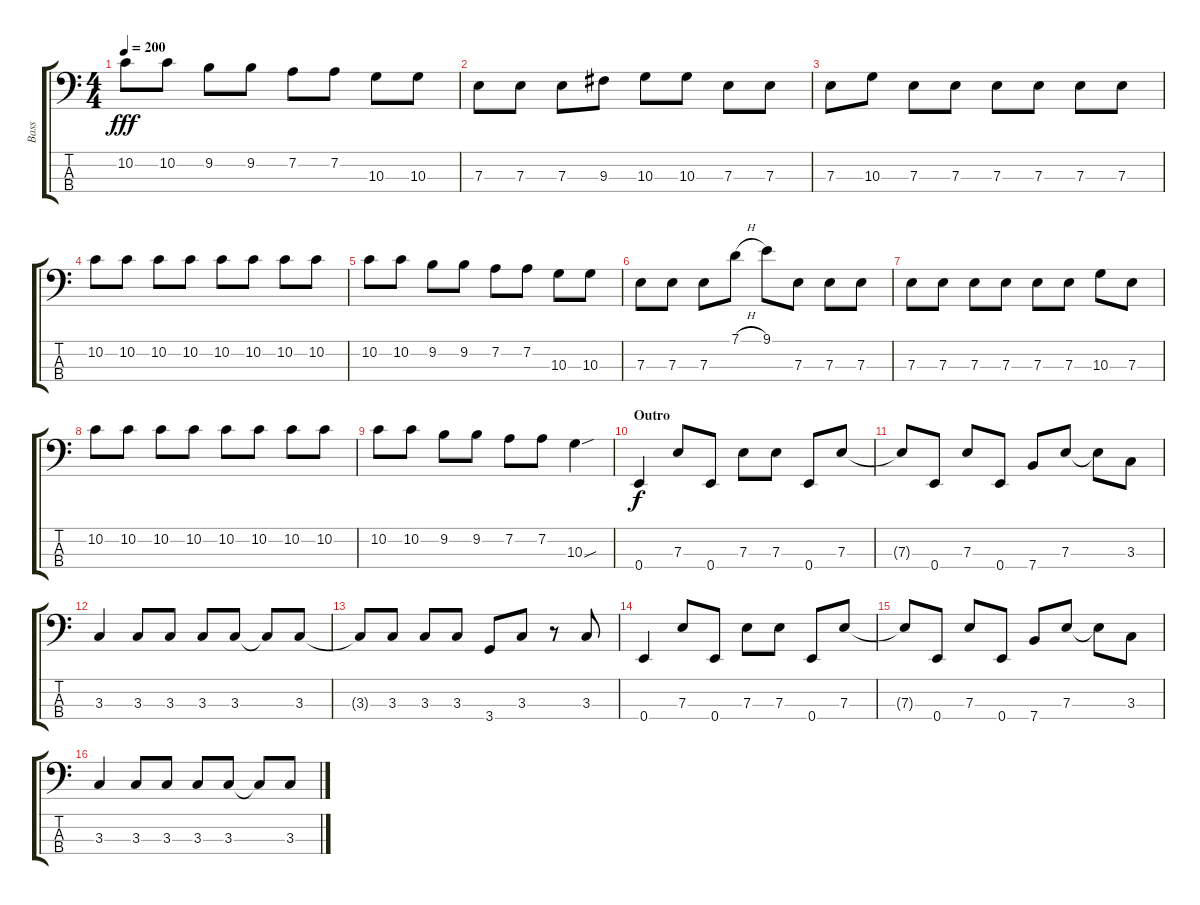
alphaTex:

\track ("Bass" "Bass") {instrument electricbassfinger}
\staff {score tabs}
\tuning (G2 D2 A1 E1) {hide}
\ts (4 4)
\tempo 200
\clef f4
\ks c
10.2.8{dy fff} 10.2.8 9.2.8 9.2.8 7.2.8 7.2.8 10.3.8 10.3.8 |
7.3.8 7.3.8 7.3.8 9.3.8 10.3.8 10.3.8 7.3.8 7.3.8 |
7.3.8 10.3.8 7.3.8 7.3.8 7.3.8 7.3.8 7.3.8 7.3.8 |
10.2.8 10.2.8 10.2.8 10.2.8 10.2.8 10.2.8 10.2.8 10.2.8 |
10.2.8 10.2.8 9.2.8 9.2.8 7.2.8 7.2.8 10.3.8 10.3.8 |
7.3.8 7.3.8 7.3.8 7.1{h}.8 9.1.8 7.3.8 7.3.8 7.3.8 |
7.3.8 7.3.8 7.3.8 7.3.8 7.3.8 7.3.8 10.3.8 7.3.8 |
10.2.8 10.2.8 10.2.8 10.2.8 10.2.8 10.2.8 10.2.8 10.2.8 |
10.2.8 10.2.8 9.2.8 9.2.8 7.2.8 7.2.8 10.3{sou}.4 |
\section ("" "Outro")
0.4.4{dy f} 7.3.8 0.4.8 7.3.8 7.3.8 0.4.8 7.3.8 |
7.3{t}.8 0.4.8 7.3.8 0.4.8 7.4.8 7.3.8 7.3{t}.8 3.3.8 |
3.3.4 3.3.8 3.3.8 3.3.8 3.3.8 3.3{t}.8 3.3.8 |
3.3{t}.8 3.3.8 3.3.8 3.3.8 3.4.8 3.3.8 r.8 3.3.8 |
0.4.4 7.3.8 0.4.8 7.3.8 7.3.8 0.4.8 7.3.8 |
7.3{t}.8 0.4.8 7.3.8 0.4.8 7.4.8 7.3.8 7.3{t}.8 3.3.8 |
3.3.4 3.3.8 3.3.8 3.3.8 3.3.8 3.3{t}.8 3.3.8
